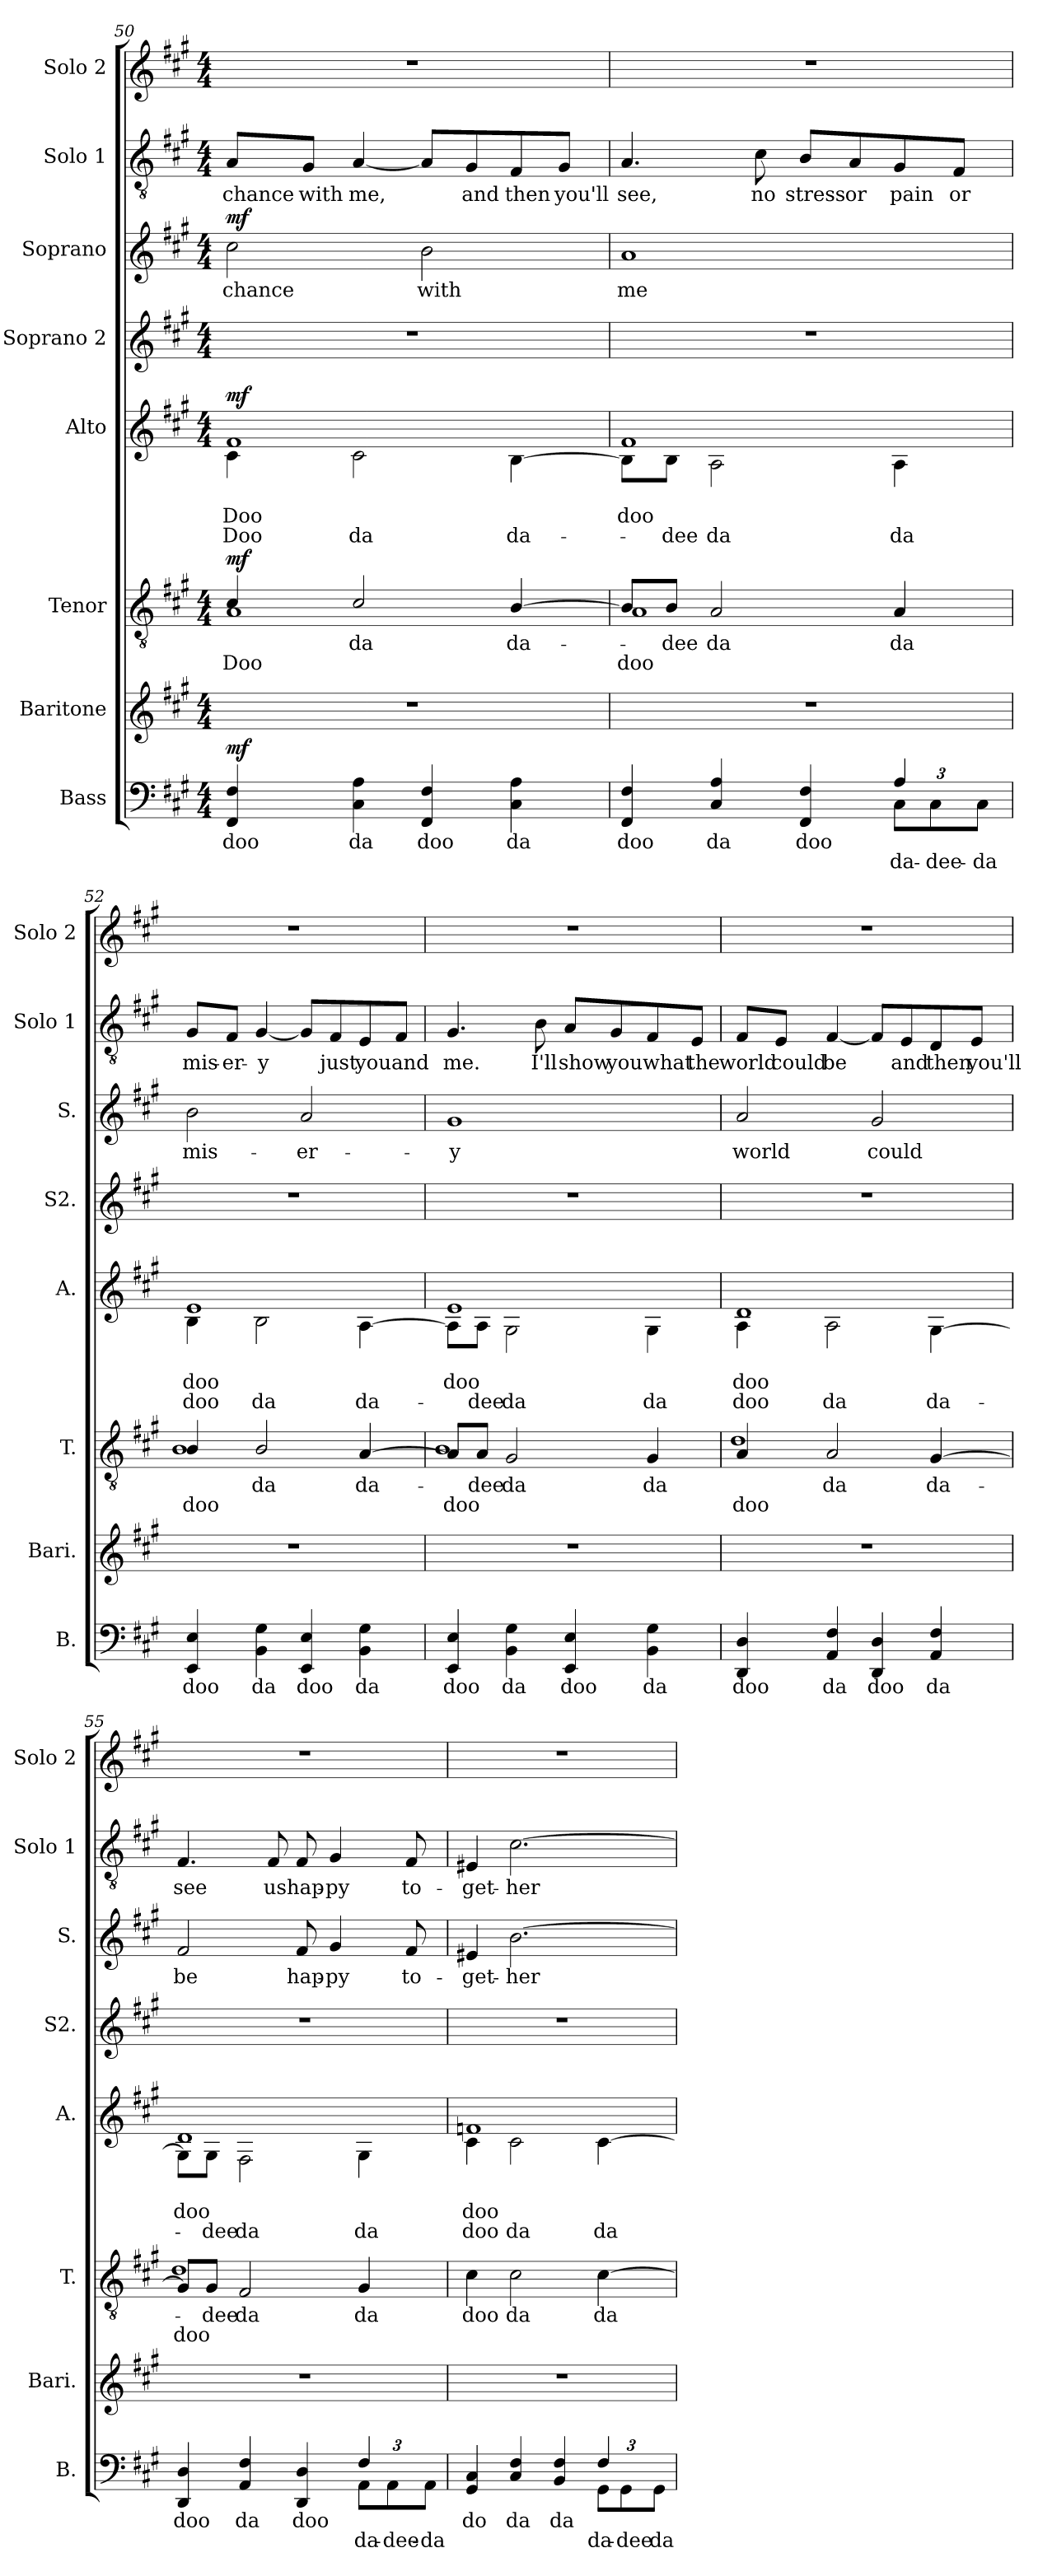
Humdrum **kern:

**kern	**text	**text	**dynam	**kern	**kern	**text	**text	**dynam	**kern	**text	**text	**text	**dynam	**kern	**kern	**text	**dynam	**kern	**text	**kern
*part8	*part8	*part8	*part8	*part7	*part6	*part6	*part6	*part6	*part5	*part5	*part5	*part5	*part5	*part4	*part3	*part3	*part3	*part2	*part2	*part1
*staff8	*staff8	*staff8	*staff8	*staff7	*staff6	*staff6	*staff6	*staff6	*staff5	*staff5	*staff5	*staff5	*staff5	*staff4	*staff3	*staff3	*staff3	*staff2	*staff2	*staff1
*I"Bass	*	*	*	*I"Baritone	*I"Tenor	*	*	*	*I"Alto	*	*	*	*	*I"Soprano 2	*I"Soprano	*	*	*I"Solo 1	*	*I"Solo 2
*I'B.	*	*	*	*I'Bari.	*I'T.	*	*	*	*I'A.	*	*	*	*	*I'S2.	*I'S.	*	*	*I'Solo 1	*	*I'Solo 2
*clefF4	*	*	*	*clefG2	*clefGv2	*	*	*	*clefG2	*	*	*	*	*clefG2	*clefG2	*	*	*clefGv2	*	*clefG2
*k[f#c#g#]	*	*	*	*k[f#c#g#]	*k[f#c#g#]	*	*	*	*k[f#c#g#]	*	*	*	*	*k[f#c#g#]	*k[f#c#g#]	*	*	*k[f#c#g#]	*	*k[f#c#g#]
*M4/4	*	*	*	*M4/4	*M4/4	*	*	*	*M4/4	*	*	*	*	*M4/4	*M4/4	*	*	*M4/4	*	*M4/4
=50	=50	=50	=50	=50	=50	=50	=50	=50	=50	=50	=50	=50	=50	=50	=50	=50	=50	=50	=50	=50
!	!LO:LY:b	!	!	!	!	!LO:LY:b	!	!	!	!	!	!	!	!	!	!	!	!	!	!
*	*	*	*	*	*^	*	*	*	*	*	*	*	*	*	*	*	*	*	*	*
!	!	!	!	!	!	!	!	!LO:LY:b	!	!	!	!	!LO:LY:b	!	!	!	!	!	!	!	!
*	*	*	*	*	*	*	*	*	*	*^	*	*	*	*	*	*	*	*	*	*	*
!	!	!	!LO:DY:b	!	!	!	!	!	!LO:DY:b	!	!	!	!LO:LY:b	!	!LO:DY:b	!	!	!LO:LY:b	!LO:DY:b	!	!LO:LY:b	!
4FF#/ 4F#/	doo	.	mf	1r	4c#/	1A	.	Doo	mf	4c#\	1f#	.	Doo	Doo	mf	1r	2cc#\	chance	mf	8A/L	chance	1r
!	!	!	!	!	!	!	!	!	!	!	!	!	!	!	!	!	!	!	!	!	!LO:LY:b	!
.	.	.	.	.	.	.	.	.	.	.	.	.	.	.	.	.	.	.	.	8G#/J	with	.
!	!LO:LY:b	!	!	!	!	!	!LO:LY:b	!	!	!	!	!	!	!LO:LY:b	!	!	!	!	!	!	!LO:LY:b	!
4C#\ 4A\	da	.	.	.	2c#/	.	da	.	.	2c#\	.	.	.	da	.	.	.	.	.	[4A/	me,	.
!	!LO:LY:b	!	!	!	!	!	!	!	!	!	!	!	!	!	!	!	!	!LO:LY:b	!	!	!	!
4FF#/ 4F#/	doo	.	.	.	.	.	.	.	.	.	.	.	.	.	.	.	2b\	with	.	8A/L]	.	.
!	!	!	!	!	!	!	!	!	!	!	!	!	!	!	!	!	!	!	!	!	!LO:LY:b	!
.	.	.	.	.	.	.	.	.	.	.	.	.	.	.	.	.	.	.	.	8G#/	and	.
!	!LO:LY:b	!	!	!	!	!	!LO:LY:b	!	!	!	!	!	!	!LO:LY:b	!	!	!	!	!	!	!LO:LY:b	!
4C#\ 4A\	da	.	.	.	[4B/	.	da-	.	.	[4B\	.	.	.	da-	.	.	.	.	.	8F#/	then	.
!	!	!	!	!	!	!	!	!	!	!	!	!	!	!	!	!	!	!	!	!	!LO:LY:b	!
.	.	.	.	.	.	.	.	.	.	.	.	.	.	.	.	.	.	.	.	8G#/J	you'll	.
!!LO:PB:g=z
=51	=51	=51	=51	=51	=51	=51	=51	=51	=51	=51	=51	=51	=51	=51	=51	=51	=51	=51	=51	=51	=51	=51
!	!LO:LY:b	!	!	!	!	!	!	!LO:LY:b	!	!	!	!	!LO:LY:b	!	!	!	!	!LO:LY:b	!	!	!LO:LY:b	!
*^	*	*	*	*	*	*	*	*	*	*	*	*	*	*	*	*	*	*	*	*	*	*
4FF#/ 4F#/	2.ryy	doo	.	.	1r	8B/L]	1A	.	doo	.	8B\L]	1f#	.	doo	.	.	1r	1a	me	.	4.A/	see,	1r
!	!	!	!	!	!	!	!	!LO:LY:b	!	!	!	!	!	!	!LO:LY:b	!	!	!	!	!	!	!	!
.	.	.	.	.	.	8B/J	.	-dee	.	.	8B\J	.	.	.	-dee	.	.	.	.	.	.	.	.
!	!	!LO:LY:b	!	!	!	!	!	!LO:LY:b	!	!	!	!	!	!	!LO:LY:b	!	!	!	!	!	!	!	!
4C#/ 4A/	.	da	.	.	.	2A/	.	da	.	.	2A\	.	.	.	da	.	.	.	.	.	.	.	.
!	!	!	!	!	!	!	!	!	!	!	!	!	!	!	!	!	!	!	!	!	!	!LO:LY:b	!
.	.	.	.	.	.	.	.	.	.	.	.	.	.	.	.	.	.	.	.	.	8c#\	no	.
!	!	!LO:LY:b	!	!	!	!	!	!	!	!	!	!	!	!	!	!	!	!	!	!	!	!LO:LY:b	!
4FF#/ 4F#/	.	doo	.	.	.	.	.	.	.	.	.	.	.	.	.	.	.	.	.	.	8B/L	stress	.
!	!	!	!	!	!	!	!	!	!	!	!	!	!	!	!	!	!	!	!	!	!	!LO:LY:b	!
.	.	.	.	.	.	.	.	.	.	.	.	.	.	.	.	.	.	.	.	.	8A/	or	.
*Xbrackettup	*	*	*	*	*	*	*	*	*	*	*	*	*	*	*	*	*	*	*	*	*	*	*
!	!	!	!LO:LY:b	!	!	!	!	!LO:LY:b	!	!	!	!	!	!	!LO:LY:b	!	!	!	!	!	!	!LO:LY:b	!
12C#\L	4A/	.	da-	.	.	4A/	.	da	.	.	4A\	.	.	.	da	.	.	.	.	.	8G#/	pain	.
!	!	!	!LO:LY:b	!	!	!	!	!	!	!	!	!	!	!	!	!	!	!	!	!	!	!	!
12C#\	.	.	-dee-	.	.	.	.	.	.	.	.	.	.	.	.	.	.	.	.	.	.	.	.
!	!	!	!	!	!	!	!	!	!	!	!	!	!	!	!	!	!	!	!	!	!	!LO:LY:b	!
.	.	.	.	.	.	.	.	.	.	.	.	.	.	.	.	.	.	.	.	.	8F#/J	or	.
!	!	!	!LO:LY:b	!	!	!	!	!	!	!	!	!	!	!	!	!	!	!	!	!	!	!	!
12C#\J	.	.	-da	.	.	.	.	.	.	.	.	.	.	.	.	.	.	.	.	.	.	.	.
*v	*v	*	*	*	*	*	*	*	*	*	*	*	*	*	*	*	*	*	*	*	*	*	*
=52	=52	=52	=52	=52	=52	=52	=52	=52	=52	=52	=52	=52	=52	=52	=52	=52	=52	=52	=52	=52	=52	=52
!	!LO:LY:b	!	!	!	!	!	!LO:LY:b	!	!	!	!	!	!	!	!	!	!	!	!	!	!	!
!	!	!	!	!	!	!	!	!LO:LY:b	!	!	!	!	!	!LO:LY:b	!	!	!	!	!	!	!	!
!	!	!	!	!	!	!	!	!	!	!	!	!	!LO:LY:b	!	!	!	!	!LO:LY:b	!	!	!LO:LY:b	!
4EE/ 4E/	doo	.	.	1r	4B/	1B	.	doo	.	4B\	1e	.	doo	doo	.	1r	2b\	mis-	.	8G#/L	mis-	1r
!	!	!	!	!	!	!	!	!	!	!	!	!	!	!	!	!	!	!	!	!	!LO:LY:b	!
.	.	.	.	.	.	.	.	.	.	.	.	.	.	.	.	.	.	.	.	8F#/J	-er-	.
!	!LO:LY:b	!	!	!	!	!	!LO:LY:b	!	!	!	!	!	!	!LO:LY:b	!	!	!	!	!	!	!LO:LY:b	!
4BB\ 4G#\	da	.	.	.	2B/	.	da	.	.	2B\	.	.	.	da	.	.	.	.	.	[4G#/	-y	.
!	!LO:LY:b	!	!	!	!	!	!	!	!	!	!	!	!	!	!	!	!	!LO:LY:b	!	!	!	!
4EE/ 4E/	doo	.	.	.	.	.	.	.	.	.	.	.	.	.	.	.	2a/	-er-	.	8G#/L]	.	.
!	!	!	!	!	!	!	!	!	!	!	!	!	!	!	!	!	!	!	!	!	!LO:LY:b	!
.	.	.	.	.	.	.	.	.	.	.	.	.	.	.	.	.	.	.	.	8F#/	just	.
!	!LO:LY:b	!	!	!	!	!	!LO:LY:b	!	!	!	!	!	!	!LO:LY:b	!	!	!	!	!	!	!LO:LY:b	!
4BB\ 4G#\	da	.	.	.	[4A/	.	da-	.	.	[4A\	.	.	.	da-	.	.	.	.	.	8E/	you	.
!	!	!	!	!	!	!	!	!	!	!	!	!	!	!	!	!	!	!	!	!	!LO:LY:b	!
.	.	.	.	.	.	.	.	.	.	.	.	.	.	.	.	.	.	.	.	8F#/J	and	.
=53	=53	=53	=53	=53	=53	=53	=53	=53	=53	=53	=53	=53	=53	=53	=53	=53	=53	=53	=53	=53	=53	=53
!	!LO:LY:b	!	!	!	!	!	!	!LO:LY:b	!	!	!	!	!LO:LY:b	!	!	!	!	!LO:LY:b	!	!	!LO:LY:b	!
4EE/ 4E/	doo	.	.	1r	8A/L]	1B	.	doo	.	8A\L]	1e	.	doo	.	.	1r	1g#	-y	.	4.G#/	me.	1r
!	!	!	!	!	!	!	!LO:LY:b	!	!	!	!	!	!	!LO:LY:b	!	!	!	!	!	!	!	!
.	.	.	.	.	8A/J	.	-dee	.	.	8A\J	.	.	.	-dee	.	.	.	.	.	.	.	.
!	!LO:LY:b	!	!	!	!	!	!LO:LY:b	!	!	!	!	!	!	!LO:LY:b	!	!	!	!	!	!	!	!
4BB\ 4G#\	da	.	.	.	2G#/	.	da	.	.	2G#\	.	.	.	da	.	.	.	.	.	.	.	.
!	!	!	!	!	!	!	!	!	!	!	!	!	!	!	!	!	!	!	!	!	!LO:LY:b	!
.	.	.	.	.	.	.	.	.	.	.	.	.	.	.	.	.	.	.	.	8B\	I'll	.
!	!LO:LY:b	!	!	!	!	!	!	!	!	!	!	!	!	!	!	!	!	!	!	!	!LO:LY:b	!
4EE/ 4E/	doo	.	.	.	.	.	.	.	.	.	.	.	.	.	.	.	.	.	.	8A/L	show	.
!	!	!	!	!	!	!	!	!	!	!	!	!	!	!	!	!	!	!	!	!	!LO:LY:b	!
.	.	.	.	.	.	.	.	.	.	.	.	.	.	.	.	.	.	.	.	8G#/	you	.
!	!LO:LY:b	!	!	!	!	!	!LO:LY:b	!	!	!	!	!	!	!LO:LY:b	!	!	!	!	!	!	!LO:LY:b	!
4BB\ 4G#\	da	.	.	.	4G#/	.	da	.	.	4G#\	.	.	.	da	.	.	.	.	.	8F#/	what	.
!	!	!	!	!	!	!	!	!	!	!	!	!	!	!	!	!	!	!	!	!	!LO:LY:b	!
.	.	.	.	.	.	.	.	.	.	.	.	.	.	.	.	.	.	.	.	8E/J	the	.
!!LO:LB:g=z
=54	=54	=54	=54	=54	=54	=54	=54	=54	=54	=54	=54	=54	=54	=54	=54	=54	=54	=54	=54	=54	=54	=54
!	!LO:LY:b	!	!	!	!	!	!LO:LY:b	!	!	!	!	!	!	!	!	!	!	!	!	!	!	!
!	!	!	!	!	!	!	!	!LO:LY:b	!	!	!	!	!	!LO:LY:b	!	!	!	!	!	!	!	!
!	!	!	!	!	!	!	!	!	!	!	!	!	!LO:LY:b	!	!	!	!	!LO:LY:b	!	!	!LO:LY:b	!
4DD/ 4D/	doo	.	.	1r	4A/	1d	.	doo	.	4A\	1d	.	doo	doo	.	1r	2a/	world	.	8F#/L	world	1r
!	!	!	!	!	!	!	!	!	!	!	!	!	!	!	!	!	!	!	!	!	!LO:LY:b	!
.	.	.	.	.	.	.	.	.	.	.	.	.	.	.	.	.	.	.	.	8E/J	could	.
!	!LO:LY:b	!	!	!	!	!	!LO:LY:b	!	!	!	!	!	!	!LO:LY:b	!	!	!	!	!	!	!LO:LY:b	!
4AA/ 4F#/	da	.	.	.	2A/	.	da	.	.	2A\	.	.	.	da	.	.	.	.	.	[4F#/	be	.
!	!LO:LY:b	!	!	!	!	!	!	!	!	!	!	!	!	!	!	!	!	!LO:LY:b	!	!	!	!
4DD/ 4D/	doo	.	.	.	.	.	.	.	.	.	.	.	.	.	.	.	2g#/	could	.	8F#/L]	.	.
!	!	!	!	!	!	!	!	!	!	!	!	!	!	!	!	!	!	!	!	!	!LO:LY:b	!
.	.	.	.	.	.	.	.	.	.	.	.	.	.	.	.	.	.	.	.	8E/	and	.
!	!LO:LY:b	!	!	!	!	!	!LO:LY:b	!	!	!	!	!	!	!LO:LY:b	!	!	!	!	!	!	!LO:LY:b	!
4AA/ 4F#/	da	.	.	.	[4G#/	.	da-	.	.	[4G#\	.	.	.	da-	.	.	.	.	.	8D/	then	.
!	!	!	!	!	!	!	!	!	!	!	!	!	!	!	!	!	!	!	!	!	!LO:LY:b	!
.	.	.	.	.	.	.	.	.	.	.	.	.	.	.	.	.	.	.	.	8E/J	you'll	.
=55	=55	=55	=55	=55	=55	=55	=55	=55	=55	=55	=55	=55	=55	=55	=55	=55	=55	=55	=55	=55	=55	=55
!	!LO:LY:b	!	!	!	!	!	!	!LO:LY:b	!	!	!	!	!LO:LY:b	!	!	!	!	!LO:LY:b	!	!	!LO:LY:b	!
*^	*	*	*	*	*	*	*	*	*	*	*	*	*	*	*	*	*	*	*	*	*	*
4DD/ 4D/	2.ryy	doo	.	.	1r	8G#/L]	1d	.	doo	.	8G#\L]	1d	.	doo	.	.	1r	2f#/	be	.	4.F#/	see	1r
!	!	!	!	!	!	!	!	!LO:LY:b	!	!	!	!	!	!	!LO:LY:b	!	!	!	!	!	!	!	!
.	.	.	.	.	.	8G#/J	.	-dee	.	.	8G#\J	.	.	.	-dee	.	.	.	.	.	.	.	.
!	!	!LO:LY:b	!	!	!	!	!	!LO:LY:b	!	!	!	!	!	!	!LO:LY:b	!	!	!	!	!	!	!	!
4AA/ 4F#/	.	da	.	.	.	2F#/	.	da	.	.	2F#\	.	.	.	da	.	.	.	.	.	.	.	.
!	!	!	!	!	!	!	!	!	!	!	!	!	!	!	!	!	!	!	!	!	!	!LO:LY:b	!
.	.	.	.	.	.	.	.	.	.	.	.	.	.	.	.	.	.	.	.	.	8F#/	us	.
!	!	!LO:LY:b	!	!	!	!	!	!	!	!	!	!	!	!	!	!	!	!	!LO:LY:b	!	!	!LO:LY:b	!
4DD/ 4D/	.	doo	.	.	.	.	.	.	.	.	.	.	.	.	.	.	.	8f#/	hap-	.	8F#/	hap-	.
!	!	!	!	!	!	!	!	!	!	!	!	!	!	!	!	!	!	!	!LO:LY:b	!	!	!LO:LY:b	!
.	.	.	.	.	.	.	.	.	.	.	.	.	.	.	.	.	.	4g#/	-py	.	4G#/	-py	.
!	!	!	!LO:LY:b	!	!	!	!	!LO:LY:b	!	!	!	!	!	!	!LO:LY:b	!	!	!	!	!	!	!	!
12AA\L	4F#/	.	da-	.	.	4G#/	.	da	.	.	4G#\	.	.	.	da	.	.	.	.	.	.	.	.
!	!	!	!LO:LY:b	!	!	!	!	!	!	!	!	!	!	!	!	!	!	!	!	!	!	!	!
12AA\	.	.	-dee-	.	.	.	.	.	.	.	.	.	.	.	.	.	.	.	.	.	.	.	.
!	!	!	!	!	!	!	!	!	!	!	!	!	!	!	!	!	!	!	!LO:LY:b	!	!	!LO:LY:b	!
.	.	.	.	.	.	.	.	.	.	.	.	.	.	.	.	.	.	8f#/	to-	.	8F#/	to-	.
!	!	!	!LO:LY:b	!	!	!	!	!	!	!	!	!	!	!	!	!	!	!	!	!	!	!	!
12AA\J	.	.	-da	.	.	.	.	.	.	.	.	.	.	.	.	.	.	.	.	.	.	.	.
*	*	*	*	*	*	*v	*v	*	*	*	*	*	*	*	*	*	*	*	*	*	*	*	*
=56	=56	=56	=56	=56	=56	=56	=56	=56	=56	=56	=56	=56	=56	=56	=56	=56	=56	=56	=56	=56	=56	=56
!	!	!LO:LY:b	!	!	!	!	!LO:LY:b	!	!	!	!	!	!	!LO:LY:b	!	!	!	!	!	!	!	!
!	!	!	!	!	!	!	!	!	!	!	!	!	!LO:LY:b	!	!	!	!	!LO:LY:b	!	!	!LO:LY:b	!
4GG#/ 4C#/	2.ryy	do	.	.	1r	4c#\	doo	.	.	4c#\	1fn	.	doo	doo	.	1r	4e#X/	-get-	.	4E#X/	-get-	1r
!	!	!LO:LY:b	!	!	!	!	!LO:LY:b	!	!	!	!	!	!	!LO:LY:b	!	!	!	!LO:LY:b	!	!	!LO:LY:b	!
4C#/ 4F#/	.	da	.	.	.	2c#\	da	.	.	2c#\	.	.	.	da	.	.	[2.b\	-her	.	[2.c#\	-her	.
!	!	!LO:LY:b	!	!	!	!	!	!	!	!	!	!	!	!	!	!	!	!	!	!	!	!
4BB/ 4F#/	.	da	.	.	.	.	.	.	.	.	.	.	.	.	.	.	.	.	.	.	.	.
!	!	!	!LO:LY:b	!	!	!	!LO:LY:b	!	!	!	!	!	!	!LO:LY:b	!	!	!	!	!	!	!	!
12GG#\L	4F#/	.	da-	.	.	[4c#\	da-	.	.	[4c#\	.	.	.	da-	.	.	.	.	.	.	.	.
!	!	!	!LO:LY:b	!	!	!	!	!	!	!	!	!	!	!	!	!	!	!	!	!	!	!
12GG#\	.	.	-dee	.	.	.	.	.	.	.	.	.	.	.	.	.	.	.	.	.	.	.
!	!	!	!LO:LY:b	!	!	!	!	!	!	!	!	!	!	!	!	!	!	!	!	!	!	!
12GG#\J	.	.	da	.	.	.	.	.	.	.	.	.	.	.	.	.	.	.	.	.	.	.
*v	*v	*	*	*	*	*	*	*	*	*v	*v	*	*	*	*	*	*	*	*	*	*	*
=	=	=	=	=	=	=	=	=	=	=	=	=	=	=	=	=	=	=	=	=
*-	*-	*-	*-	*-	*-	*-	*-	*-	*-	*-	*-	*-	*-	*-	*-	*-	*-	*-	*-	*-
